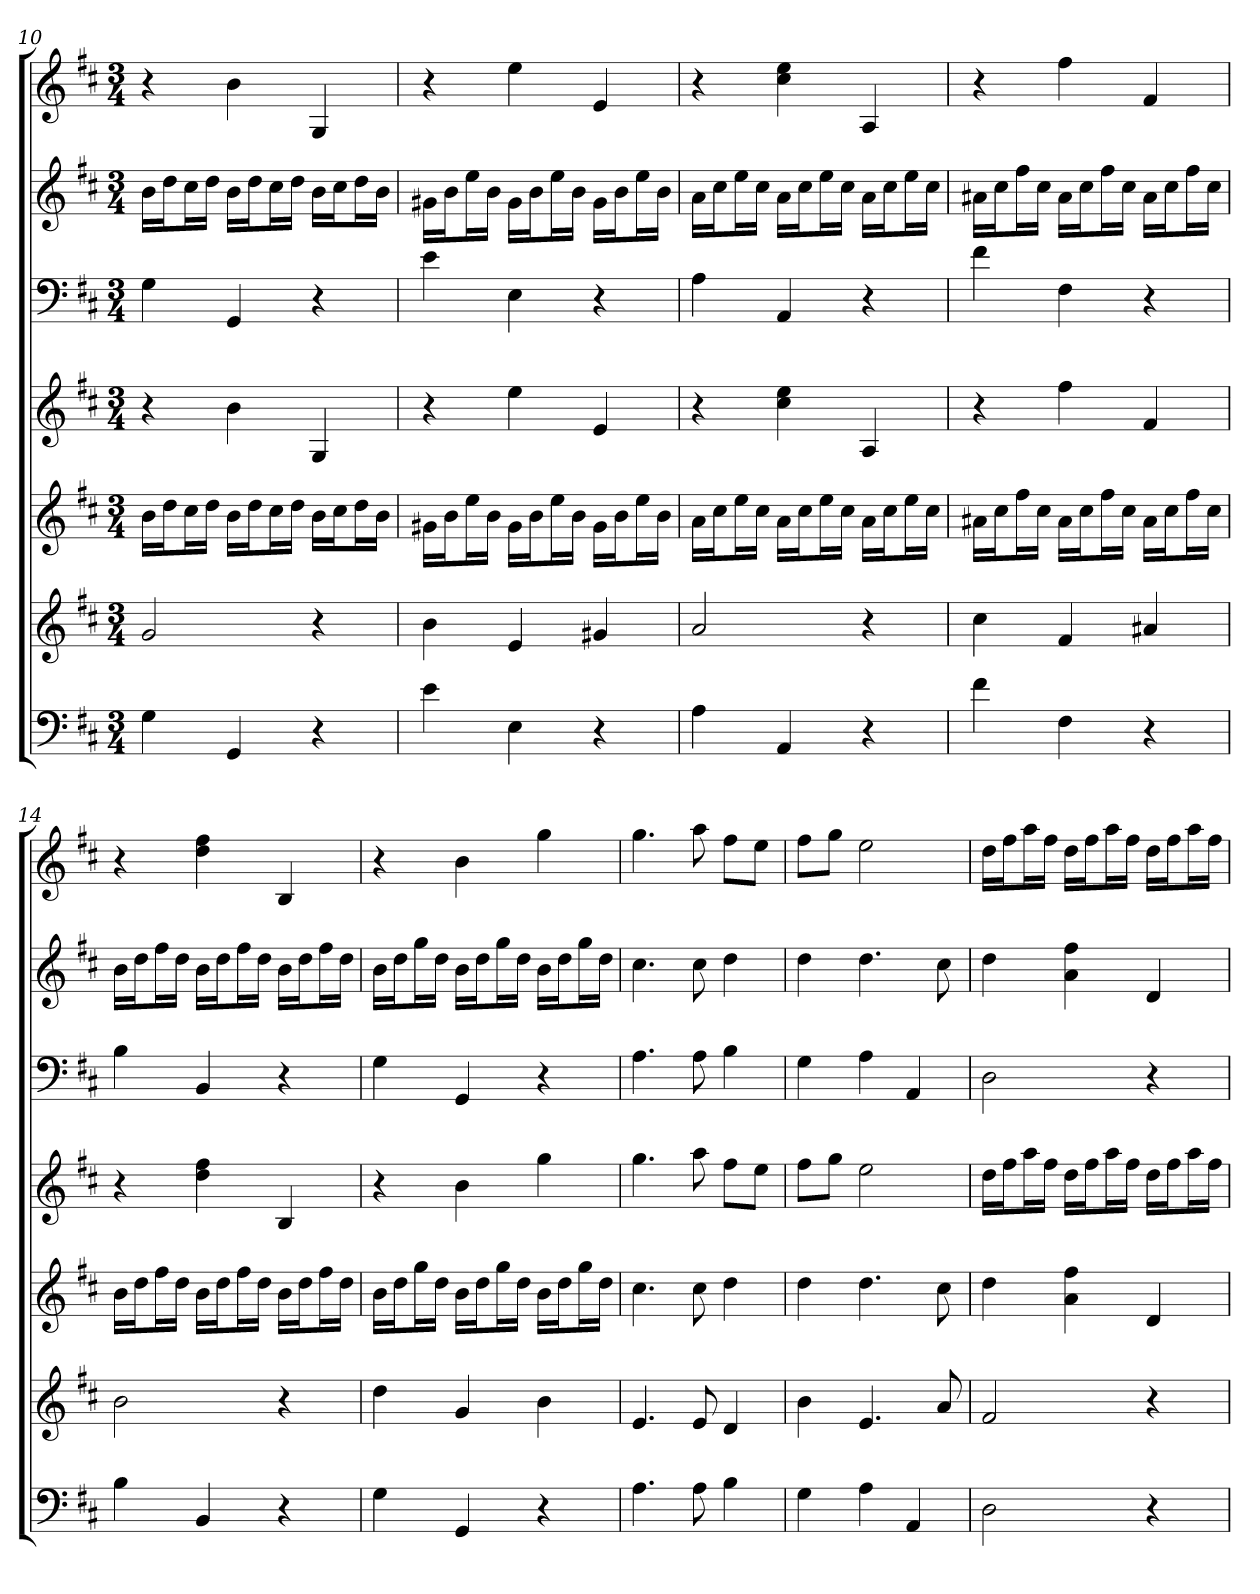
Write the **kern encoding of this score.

**kern	**kern	**kern	**kern	**kern	**kern	**kern
*part7	*part6	*part5	*part4	*part3	*part2	*part1
*staff7	*staff6	*staff5	*staff4	*staff3	*staff2	*staff1
*k[f#c#]	*k[f#c#]	*k[f#c#]	*k[f#c#]	*k[f#c#]	*k[f#c#]	*k[f#c#]
*D:	*D:	*D:	*D:	*D:	*D:	*D:
*M3/4	*M3/4	*M3/4	*M3/4	*M3/4	*M3/4	*M3/4
=10	=10	=10	=10	=10	=10	=10
4G	2g	16bLL	4r	4G	16bLL	4r
.	.	16ddJ	.	.	16ddJ	.
.	.	16cc#L	.	.	16cc#L	.
.	.	16ddJJ	.	.	16ddJJ	.
4GG	.	16bLL	4b	4GG	16bLL	4b
.	.	16ddJ	.	.	16ddJ	.
.	.	16cc#L	.	.	16cc#L	.
.	.	16ddJJ	.	.	16ddJJ	.
4r	4r	16bLL	4G	4r	16bLL	4G
.	.	16cc#J	.	.	16cc#J	.
.	.	16ddL	.	.	16ddL	.
.	.	16bJJ	.	.	16bJJ	.
=11	=11	=11	=11	=11	=11	=11
4e	4b	16g#XLL	4r	4e	16g#XLL	4r
.	.	16bJ	.	.	16bJ	.
.	.	16eeL	.	.	16eeL	.
.	.	16bJJ	.	.	16bJJ	.
4E	4e	16g#LL	4ee	4E	16g#LL	4ee
.	.	16bJ	.	.	16bJ	.
.	.	16eeL	.	.	16eeL	.
.	.	16bJJ	.	.	16bJJ	.
4r	4g#X	16g#LL	4e	4r	16g#LL	4e
.	.	16bJ	.	.	16bJ	.
.	.	16eeL	.	.	16eeL	.
.	.	16bJJ	.	.	16bJJ	.
=12	=12	=12	=12	=12	=12	=12
4A	2a	16aLL	4r	4A	16aLL	4r
.	.	16cc#J	.	.	16cc#J	.
.	.	16eeL	.	.	16eeL	.
.	.	16cc#JJ	.	.	16cc#JJ	.
4AA	.	16aLL	4cc# 4ee	4AA	16aLL	4cc# 4ee
.	.	16cc#J	.	.	16cc#J	.
.	.	16eeL	.	.	16eeL	.
.	.	16cc#JJ	.	.	16cc#JJ	.
4r	4r	16aLL	4A	4r	16aLL	4A
.	.	16cc#J	.	.	16cc#J	.
.	.	16eeL	.	.	16eeL	.
.	.	16cc#JJ	.	.	16cc#JJ	.
=13	=13	=13	=13	=13	=13	=13
4f#	4cc#	16a#XLL	4r	4f#	16a#XLL	4r
.	.	16cc#J	.	.	16cc#J	.
.	.	16ff#L	.	.	16ff#L	.
.	.	16cc#JJ	.	.	16cc#JJ	.
4F#	4f#	16a#LL	4ff#	4F#	16a#LL	4ff#
.	.	16cc#J	.	.	16cc#J	.
.	.	16ff#L	.	.	16ff#L	.
.	.	16cc#JJ	.	.	16cc#JJ	.
4r	4a#X	16a#LL	4f#	4r	16a#LL	4f#
.	.	16cc#J	.	.	16cc#J	.
.	.	16ff#L	.	.	16ff#L	.
.	.	16cc#JJ	.	.	16cc#JJ	.
=14	=14	=14	=14	=14	=14	=14
4B	2b	16bLL	4r	4B	16bLL	4r
.	.	16ddJ	.	.	16ddJ	.
.	.	16ff#L	.	.	16ff#L	.
.	.	16ddJJ	.	.	16ddJJ	.
4BB	.	16bLL	4dd 4ff#	4BB	16bLL	4dd 4ff#
.	.	16ddJ	.	.	16ddJ	.
.	.	16ff#L	.	.	16ff#L	.
.	.	16ddJJ	.	.	16ddJJ	.
4r	4r	16bLL	4B	4r	16bLL	4B
.	.	16ddJ	.	.	16ddJ	.
.	.	16ff#L	.	.	16ff#L	.
.	.	16ddJJ	.	.	16ddJJ	.
=15	=15	=15	=15	=15	=15	=15
4G	4dd	16bLL	4r	4G	16bLL	4r
.	.	16ddJ	.	.	16ddJ	.
.	.	16ggL	.	.	16ggL	.
.	.	16ddJJ	.	.	16ddJJ	.
4GG	4g	16bLL	4b	4GG	16bLL	4b
.	.	16ddJ	.	.	16ddJ	.
.	.	16ggL	.	.	16ggL	.
.	.	16ddJJ	.	.	16ddJJ	.
4r	4b	16bLL	4gg	4r	16bLL	4gg
.	.	16ddJ	.	.	16ddJ	.
.	.	16ggL	.	.	16ggL	.
.	.	16ddJJ	.	.	16ddJJ	.
=16	=16	=16	=16	=16	=16	=16
4.A	4.e	4.cc#	4.gg	4.A	4.cc#	4.gg
8A	8e	8cc#	8aa	8A	8cc#	8aa
4B	4d	4dd	8ff#L	4B	4dd	8ff#L
.	.	.	8eeJ	.	.	8eeJ
=17	=17	=17	=17	=17	=17	=17
4G	4b	4dd	8ff#L	4G	4dd	8ff#L
.	.	.	8ggJ	.	.	8ggJ
4A	4.e	4.dd	2ee	4A	4.dd	2ee
4AA	.	.	.	4AA	.	.
.	8a	8cc#	.	.	8cc#	.
=18	=18	=18	=18	=18	=18	=18
2D	2f#	4dd	16ddLL	2D	4dd	16ddLL
.	.	.	16ff#J	.	.	16ff#J
.	.	.	16aaL	.	.	16aaL
.	.	.	16ff#JJ	.	.	16ff#JJ
.	.	4a 4ff#	16ddLL	.	4a 4ff#	16ddLL
.	.	.	16ff#J	.	.	16ff#J
.	.	.	16aaL	.	.	16aaL
.	.	.	16ff#JJ	.	.	16ff#JJ
4r	4r	4d	16ddLL	4r	4d	16ddLL
.	.	.	16ff#J	.	.	16ff#J
.	.	.	16aaL	.	.	16aaL
.	.	.	16ff#JJ	.	.	16ff#JJ
=	=	=	=	=	=	=
*-	*-	*-	*-	*-	*-	*-
